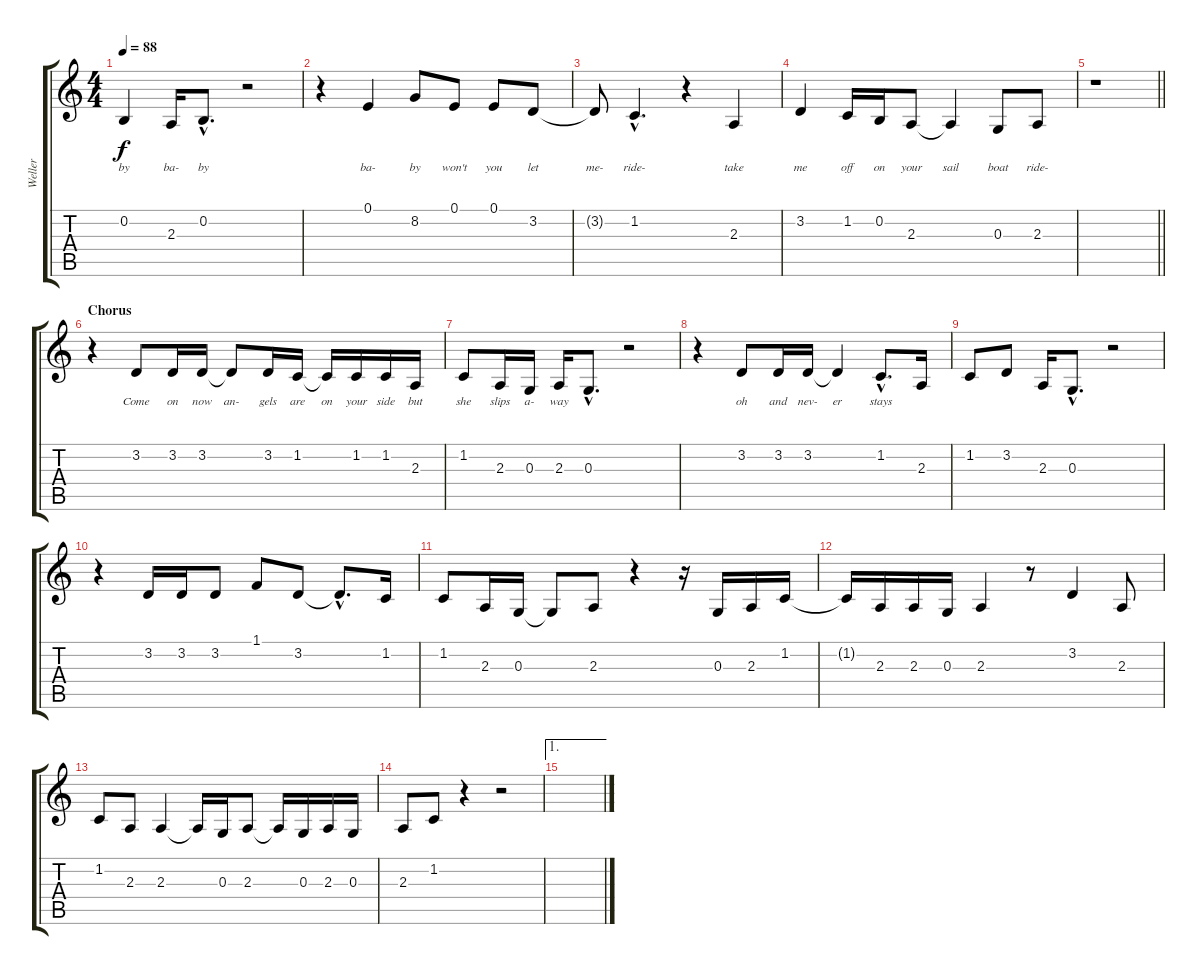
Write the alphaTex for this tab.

\track ("Weller" "Weller") {instrument baritonesax}
\staff {score tabs}
\tuning (E4 B3 G3 D3 A2 E2) {hide}
\ts (4 4)
\tempo 88
\clef g2
\ks c
0.2{t}.4{lyrics (0 "by") lyrics (1 "") lyrics (2 "") lyrics (3 "") lyrics (4 "") dy f} 2.3.16{lyrics (0 "ba-") lyrics (1 "") lyrics (2 "") lyrics (3 "") lyrics (4 "")} 0.2{hac}.8{d lyrics (0 "by") lyrics (1 "") lyrics (2 "") lyrics (3 "") lyrics (4 "")} r.2 |
r.4 0.1.4{lyrics (0 "ba-") lyrics (1 "") lyrics (2 "") lyrics (3 "") lyrics (4 "")} 8.2.8{lyrics (0 "by") lyrics (1 "") lyrics (2 "") lyrics (3 "") lyrics (4 "")} 0.1.8{lyrics (0 "won't") lyrics (1 "") lyrics (2 "") lyrics (3 "") lyrics (4 "")} 0.1.8{lyrics (0 "you") lyrics (1 "") lyrics (2 "") lyrics (3 "") lyrics (4 "")} 3.2.8{lyrics (0 "let") lyrics (1 "") lyrics (2 "") lyrics (3 "") lyrics (4 "")} |
3.2{t}.8{lyrics (0 "me-") lyrics (1 "") lyrics (2 "") lyrics (3 "") lyrics (4 "")} 1.2{hac}.4{d lyrics (0 "ride-") lyrics (1 "") lyrics (2 "") lyrics (3 "") lyrics (4 "")} r.4 2.3.4{lyrics (0 "take") lyrics (1 "") lyrics (2 "") lyrics (3 "") lyrics (4 "")} |
3.2.4{lyrics (0 "me") lyrics (1 "") lyrics (2 "") lyrics (3 "") lyrics (4 "")} 1.2.16{lyrics (0 "off") lyrics (1 "") lyrics (2 "") lyrics (3 "") lyrics (4 "")} 0.2.16{lyrics (0 "on") lyrics (1 "") lyrics (2 "") lyrics (3 "") lyrics (4 "")} 2.3.8{lyrics (0 "your") lyrics (1 "") lyrics (2 "") lyrics (3 "") lyrics (4 "")} 2.3{t}.4{lyrics (0 "sail") lyrics (1 "") lyrics (2 "") lyrics (3 "") lyrics (4 "")} 0.3.8{lyrics (0 "boat") lyrics (1 "") lyrics (2 "") lyrics (3 "") lyrics (4 "")} 2.3.8{lyrics (0 "ride-") lyrics (1 "") lyrics (2 "") lyrics (3 "") lyrics (4 "")} |
\barLineRight lightlight
r.1 |
\section ("" "Chorus")
r.4 3.2.8{lyrics (0 "Come") lyrics (1 "") lyrics (2 "") lyrics (3 "") lyrics (4 "")} 3.2.16{lyrics (0 "on") lyrics (1 "") lyrics (2 "") lyrics (3 "") lyrics (4 "")} 3.2.16{lyrics (0 "now") lyrics (1 "") lyrics (2 "") lyrics (3 "") lyrics (4 "")} 3.2{t}.8{lyrics (0 "an-") lyrics (1 "") lyrics (2 "") lyrics (3 "") lyrics (4 "")} 3.2.16{lyrics (0 "gels") lyrics (1 "") lyrics (2 "") lyrics (3 "") lyrics (4 "")} 1.2.16{lyrics (0 "are") lyrics (1 "") lyrics (2 "") lyrics (3 "") lyrics (4 "")} 1.2{t}.16{lyrics (0 "on") lyrics (1 "") lyrics (2 "") lyrics (3 "") lyrics (4 "")} 1.2.16{lyrics (0 "your") lyrics (1 "") lyrics (2 "") lyrics (3 "") lyrics (4 "")} 1.2.16{lyrics (0 "side") lyrics (1 "") lyrics (2 "") lyrics (3 "") lyrics (4 "")} 2.3.16{lyrics (0 "but") lyrics (1 "") lyrics (2 "") lyrics (3 "") lyrics (4 "")} |
1.2.8{lyrics (0 "she") lyrics (1 "") lyrics (2 "") lyrics (3 "") lyrics (4 "")} 2.3.16{lyrics (0 "slips") lyrics (1 "") lyrics (2 "") lyrics (3 "") lyrics (4 "")} 0.3.16{lyrics (0 "a-") lyrics (1 "") lyrics (2 "") lyrics (3 "") lyrics (4 "")} 2.3.16{lyrics (0 "way") lyrics (1 "") lyrics (2 "") lyrics (3 "") lyrics (4 "")} 0.3{hac}.8{d lyrics (0 "") lyrics (1 "") lyrics (2 "") lyrics (3 "") lyrics (4 "")} r.2 |
r.4 3.2.8{lyrics (0 "oh") lyrics (1 "") lyrics (2 "") lyrics (3 "") lyrics (4 "")} 3.2.16{lyrics (0 "and") lyrics (1 "") lyrics (2 "") lyrics (3 "") lyrics (4 "")} 3.2.16{lyrics (0 "nev-") lyrics (1 "") lyrics (2 "") lyrics (3 "") lyrics (4 "")} 3.2{t}.4{lyrics (0 "er") lyrics (1 "") lyrics (2 "") lyrics (3 "") lyrics (4 "")} 1.2{hac}.8{d lyrics (0 "stays") lyrics (1 "") lyrics (2 "") lyrics (3 "") lyrics (4 "")} 2.3.16 |
1.2.8 3.2.8 2.3.16 0.3{hac}.8{d} r.2 |
r.4 3.2.16 3.2.16 3.2.8 1.1.8 3.2.8 3.2{hac t}.8{d} 1.2.16 |
1.2.8 2.3.16 0.3.16 0.3{t}.8 2.3.8 r.4 r.16 0.3.16 2.3.16 1.2.16 |
1.2{t}.16 2.3.16 2.3.16 0.3.16 2.3.4 r.8 3.2.4 2.3.8 |
1.2.8 2.3.8 2.3.4 2.3{t}.16 0.3.16 2.3.8 2.3{t}.16 0.3.16 2.3.16 0.3.16 |
2.3.8 1.2.8 r.4 r.2 |
\ae 1
